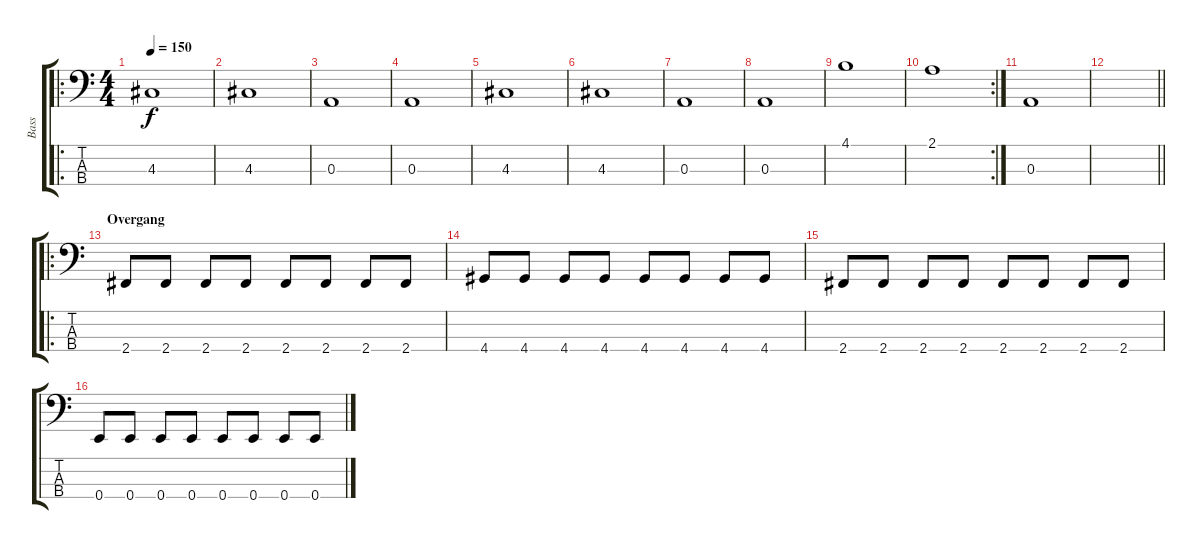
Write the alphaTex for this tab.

\track ("Bass" "Bass") {instrument electricbassfinger}
\staff {score tabs}
\tuning (G2 D2 A1 E1) {hide}
\ro
\ts (4 4)
\tempo 150
\clef f4
\ks c
4.3.1{dy f} |
4.3.1 |
0.3.1 |
0.3.1 |
4.3.1 |
4.3.1 |
0.3.1 |
0.3.1 |
4.1.1 |
\rc 2
2.1.1 |
0.3.1 |
\barLineRight lightlight
|
\ro
\section ("" "Overgang")
2.4.8 2.4.8 2.4.8 2.4.8 2.4.8 2.4.8 2.4.8 2.4.8 |
4.4.8 4.4.8 4.4.8 4.4.8 4.4.8 4.4.8 4.4.8 4.4.8 |
2.4.8 2.4.8 2.4.8 2.4.8 2.4.8 2.4.8 2.4.8 2.4.8 |
0.4.8 0.4.8 0.4.8 0.4.8 0.4.8 0.4.8 0.4.8 0.4.8
